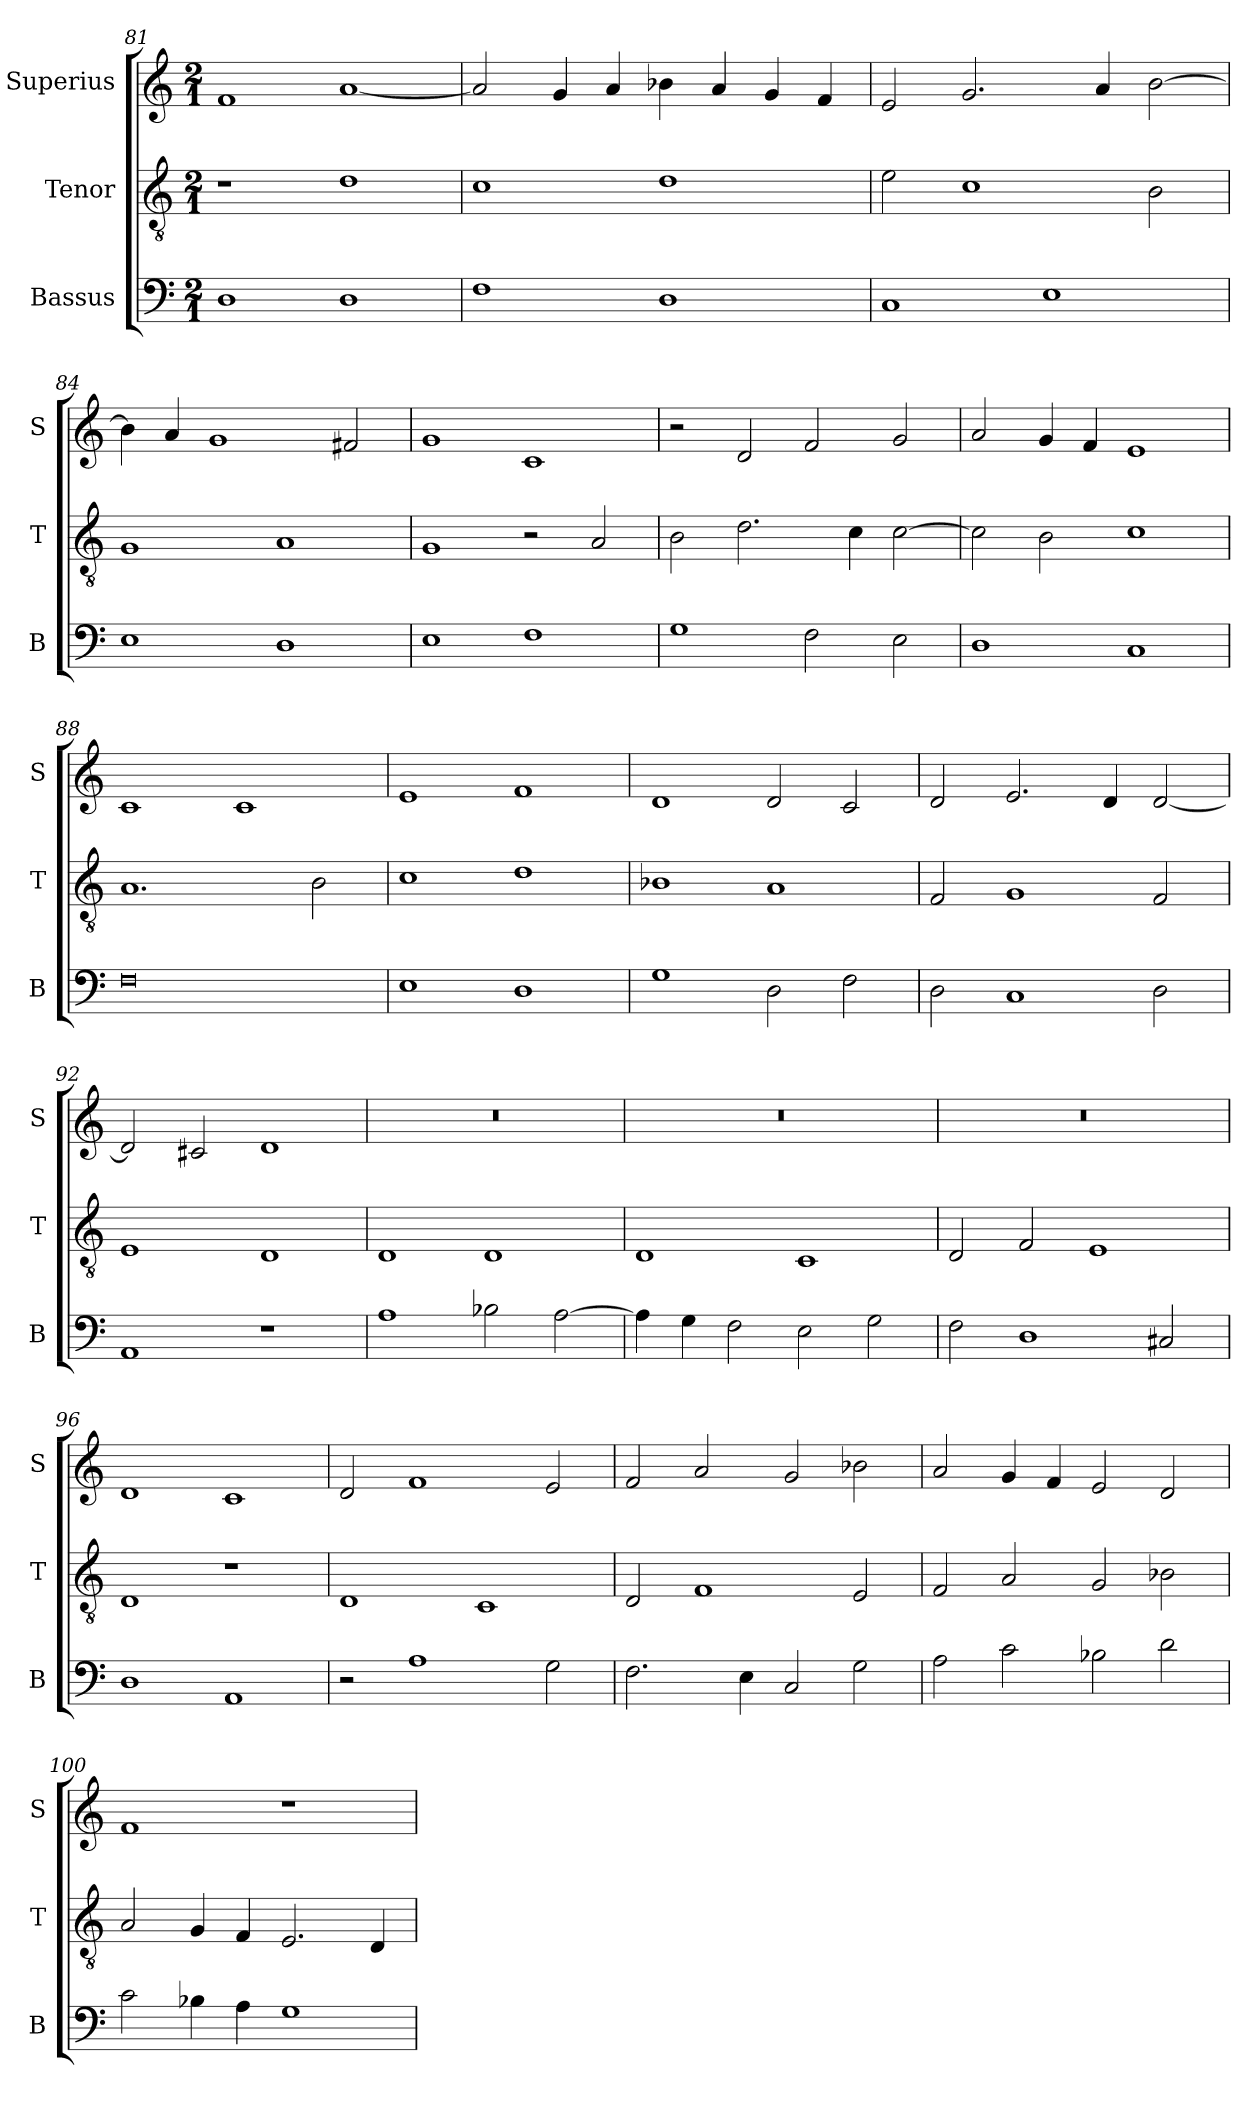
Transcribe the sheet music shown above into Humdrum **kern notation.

**kern	**kern	**kern
*part3	*part2	*part1
*staff3	*staff2	*staff1
*I"Bassus	*I"Tenor	*I"Superius
*I'B	*I'T	*I'S
*clefF4	*clefGv2	*clefG2
*k[]	*k[]	*k[]
*M2/1	*M2/1	*M2/1
=81	=81	=81
1D	1r	1f
1D	1d	[1a
=82	=82	=82
1F	1c	2a/]
.	.	4g/
.	.	4a/
1D	1d	4b-X\
.	.	4a/
.	.	4g/
.	.	4f/
=83	=83	=83
1C	2e\	2e/
.	1c	2.g/
1E	.	.
.	.	4a/
.	2B\	[2b\
=84	=84	=84
1E	1G	4b\]
.	.	4a/
.	.	1g
1D	1A	.
.	.	2f#X/
=85	=85	=85
1E	1G	1g
1F	2r	1c
.	2A/	.
=86	=86	=86
1G	2B\	2r
.	2.d\	2d/
2F\	.	2f/
.	4c\	.
2E\	[2c\	2g/
=87	=87	=87
1D	2c\]	2a/
.	2B\	4g/
.	.	4f/
1C	1c	1e
=88	=88	=88
0F	1.A	1c
.	.	1c
.	2B\	.
=89	=89	=89
1E	1c	1e
1D	1d	1f
=90	=90	=90
1G	1B-X	1d
2D\	1A	2d/
2F\	.	2c/
=91	=91	=91
2D\	2F/	2d/
1C	1G	2.e/
.	.	4d/
2D\	2F/	[2d/
=92	=92	=92
1AA	1E	2d/]
.	.	2c#X/
1r	1D	1d
=93	=93	=93
1A	1D	0r
2B-X\	1D	.
[2A\	.	.
=94	=94	=94
4A\]	1D	0r
4G\	.	.
2F\	.	.
2E\	1C	.
2G\	.	.
=95	=95	=95
2F\	2D/	0r
1D	2F/	.
.	1E	.
2C#X/	.	.
=96	=96	=96
1D	1D	1d
1AA	1r	1c
=97	=97	=97
2r	1D	2d/
1A	.	1f
.	1C	.
2G\	.	2e/
=98	=98	=98
2.F\	2D/	2f/
.	1F	2a/
4E\	.	.
2C/	.	2g/
2G\	2E/	2b-X\
=99	=99	=99
2A\	2F/	2a/
2c\	2A/	4g/
.	.	4f/
2B-X\	2G/	2e/
2d\	2B-X\	2d/
=100	=100	=100
2c\	2A/	1f
4B-X\	4G/	.
4A\	4F/	.
1G	2.E/	1r
.	4D/	.
=	=	=
*-	*-	*-
